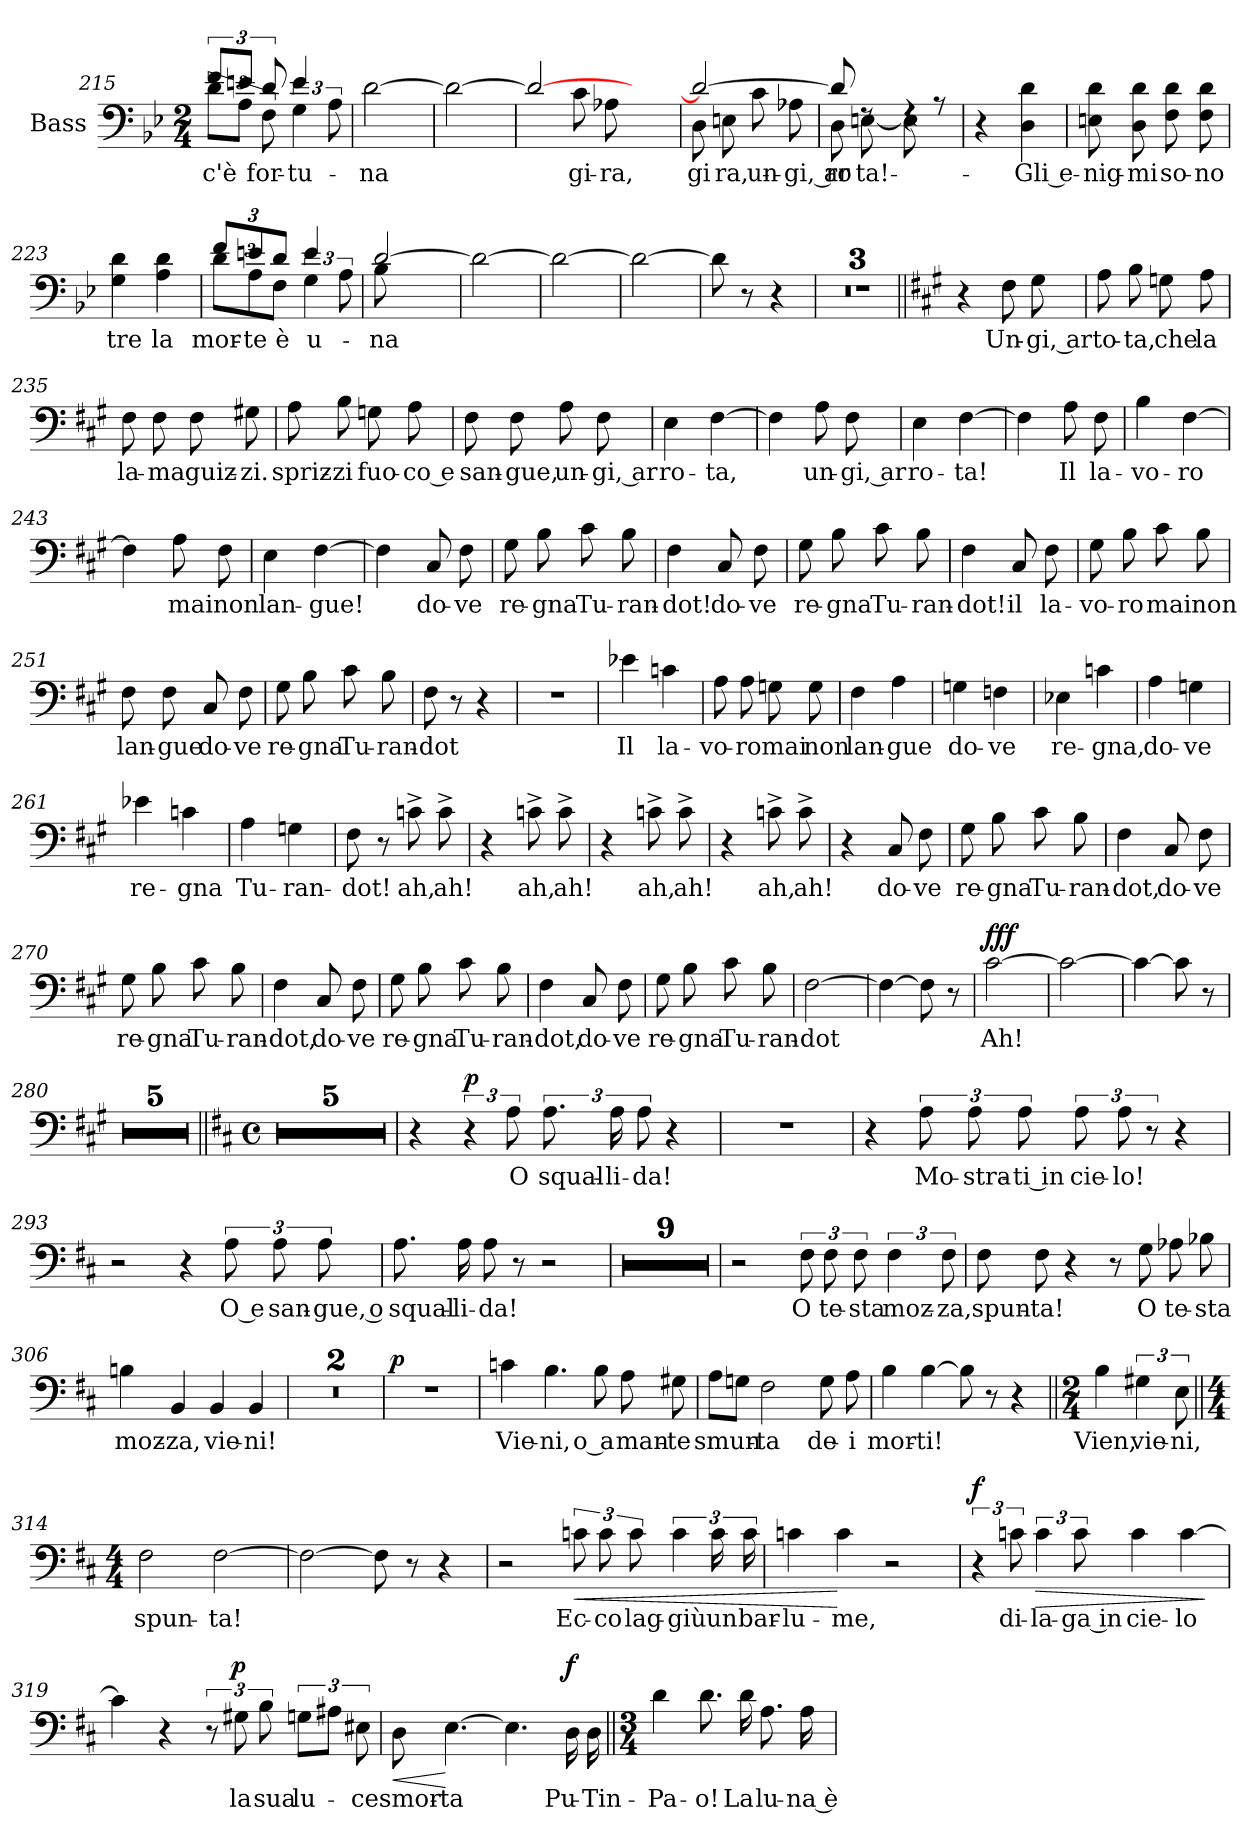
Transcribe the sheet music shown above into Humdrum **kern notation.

**kern	**text	**dynam
*part1	*part1	*part1
*staff1	*staff1	*staff1
*I"Bass	*	*
*I'B.	*	*
!!LO:PB:g=z
*clefF4	*	*
*k[b-e-]	*	*
*M2/4	*	*
=215	=215	=215
!	!LO:LY:b	!
*^	*	*
12f/L	12d\L	c'è	.
12en/J	12A\J	.	.
!	!	!LO:LY:b	!
12d/	12F\	for-	.
!	!	!LO:LY:b	!
4e/	6G\	-tu-	.
.	12A\	.	.
*v	*v	*	*
=216	=216	=216
*^	*	*
!	!	!LO:LY:b	!
*v	*v	*	*
[2d\	-na	.
=217	=217	=217
2d\_	.	.
=218	=218	=218
*^	*	*
2d/_	4ryy	.	.
!	!	!LO:LY:b	!
.	8c\	gi-	.
!	!	!LO:LY:b	!
.	8A-X\	-ra,	.
4ryy	4ryy	.	.
!!LO:PB:g=z	!!
=219	=219	=219	=219
!	!	!LO:LY:b	!
2d/_	8D\	gi-	.
!	!	!LO:LY:b	!
.	8En\	-ra,	.
!	!	!LO:LY:b	!
.	8c\	un-	.
!	!	!LO:LY:b	!
.	8A-X\	-gi, ar	.
=220	=220	=220	=220
!	!	!LO:LY:b	!
8d/]	8D\	-ro-	.
!	!	!LO:LY:b	!
8rF	[8En\	-ta!	.
4rF	8E\]	.	.
.	8rA	.	.
*v	*v	*	*
=221	=221	=221
4r	.	.
!	!LO:LY:b	!
4D\ 4d\	Gli e-	.
=222	=222	=222
!	!LO:LY:b	!
8En\ 8d\	-nig-	.
!	!LO:LY:b	!
8D\ 8d\	-mi	.
!	!LO:LY:b	!
8F\ 8d\	so-	.
!	!LO:LY:b	!
8F\ 8d\	-no	.
=223	=223	=223
!	!LO:LY:b	!
4G\ 4d\	tre	.
!	!LO:LY:b	!
4A\ 4d\	la	.
!!LO:PB:g=z
=224	=224	=224
*Xbrackettup	*	*
!	!LO:LY:b	!
*^	*	*
12f/L	12d\L	mor-	.
!	!	!LO:LY:b	!
12en/	12A\	-te	.
!	!	!LO:LY:b	!
12d/J	12F\J	è	.
!	!	!LO:LY:b	!
*	*brackettup	*	*
4e/	6G\	u-	.
.	12A\	.	.
=225	=225	=225	=225
!	!	!LO:LY:b	!
[2d/	8B-\	-na	.
.	4.ryy	.	.
*v	*v	*	*
=226	=226	=226
2d\_	.	.
=227	=227	=227
2d\_	.	.
!!LO:PB:g=z
=228	=228	=228
2d\_	.	.
=229	=229	=229
8d\]	.	.
8r	.	.
4r	.	.
=230	=230	=230
2r	.	.
=231	=231	=231
2r	.	.
!!LO:PB:g=z
=232	=232	=232
2r	.	.
=233||	=233||	=233||
*k[f#c#g#]	*	*
4r	.	.
!	!LO:LY:b	!
8F#\	Un-	.
!	!LO:LY:b	!
8G#\	-gi, ar	.
=234	=234	=234
!	!LO:LY:b	!
8A\	-to-	.
!	!LO:LY:b	!
8B\	-ta,	.
!	!LO:LY:b	!
8Gn\	che	.
!	!LO:LY:b	!
8A\	la	.
=235	=235	=235
!	!LO:LY:b	!
8F#\	la-	.
!	!LO:LY:b	!
8F#\	-ma	.
!	!LO:LY:b	!
8F#\	guiz-	.
!	!LO:LY:b	!
8G#X\	-zi.	.
=236	=236	=236
!	!LO:LY:b	!
8A\	spriz-	.
!	!LO:LY:b	!
8B\	-zi	.
!	!LO:LY:b	!
8Gn\	fuo-	.
!	!LO:LY:b	!
8A\	-co e	.
!!LO:PB:g=z
=237	=237	=237
!	!LO:LY:b	!
8F#\	san-	.
!	!LO:LY:b	!
8F#\	-gue,	.
!	!LO:LY:b	!
8A\	un-	.
!	!LO:LY:b	!
8F#\	-gi, ar	.
=238	=238	=238
!	!LO:LY:b	!
4E\	-ro-	.
!	!LO:LY:b	!
[4F#\	-ta,	.
=239	=239	=239
4F#\]	.	.
!	!LO:LY:b	!
8A\	un-	.
!	!LO:LY:b	!
8F#\	-gi, ar	.
=240	=240	=240
!	!LO:LY:b	!
4E\	-ro-	.
!	!LO:LY:b	!
[4F#\	-ta!	.
=241	=241	=241
4F#\]	.	.
!	!LO:LY:b	!
8A\	Il	.
!	!LO:LY:b	!
8F#\	la-	.
!!LO:PB:g=z
=242	=242	=242
!	!LO:LY:b	!
4B\	-vo-	.
!	!LO:LY:b	!
[4F#\	-ro	.
=243	=243	=243
4F#\]	.	.
!	!LO:LY:b	!
8A\	mai	.
!	!LO:LY:b	!
8F#\	non	.
=244	=244	=244
!	!LO:LY:b	!
4E\	lan-	.
!	!LO:LY:b	!
[4F#\	-gue!	.
=245	=245	=245
4F#\]	.	.
!	!LO:LY:b	!
8C#/	do-	.
!	!LO:LY:b	!
8F#\	-ve	.
=246	=246	=246
!	!LO:LY:b	!
8G#\	re-	.
!	!LO:LY:b	!
8B\	-gna	.
!	!LO:LY:b	!
8c#\	Tu-	.
!	!LO:LY:b	!
8B\	-ran-	.
!!LO:PB:g=z
=247	=247	=247
!	!LO:LY:b	!
4F#\	-dot!	.
!	!LO:LY:b	!
8C#/	do-	.
!	!LO:LY:b	!
8F#\	-ve	.
=248	=248	=248
!	!LO:LY:b	!
8G#\	re-	.
!	!LO:LY:b	!
8B\	-gna	.
!	!LO:LY:b	!
8c#\	Tu-	.
!	!LO:LY:b	!
8B\	-ran-	.
=249	=249	=249
!	!LO:LY:b	!
4F#\	-dot!	.
!	!LO:LY:b	!
8C#/	il	.
!	!LO:LY:b	!
8F#\	la-	.
=250	=250	=250
!	!LO:LY:b	!
8G#\	-vo-	.
!	!LO:LY:b	!
8B\	-ro	.
!	!LO:LY:b	!
8c#\	mai	.
!	!LO:LY:b	!
8B\	non	.
=251	=251	=251
!	!LO:LY:b	!
8F#\	lan-	.
!	!LO:LY:b	!
8F#\	-gue	.
!	!LO:LY:b	!
8C#/	do-	.
!	!LO:LY:b	!
8F#\	-ve	.
!!LO:PB:g=z
=252	=252	=252
!	!LO:LY:b	!
8G#\	re-	.
!	!LO:LY:b	!
8B\	-gna	.
!	!LO:LY:b	!
8c#\	Tu-	.
!	!LO:LY:b	!
8B\	-ran-	.
=253	=253	=253
!	!LO:LY:b	!
8F#\	-dot	.
8r	.	.
4r	.	.
=254	=254	=254
2r	.	.
=255	=255	=255
!	!LO:LY:b	!
4e-X\	Il	.
!	!LO:LY:b	!
4cn\	la-	.
!!LO:PB:g=z
=256	=256	=256
!	!LO:LY:b	!
8A\	-vo-	.
!	!LO:LY:b	!
8A\	-ro	.
!	!LO:LY:b	!
8Gn\	mai	.
!	!LO:LY:b	!
8G\	non	.
=257	=257	=257
!	!LO:LY:b	!
4F#\	lan-	.
!	!LO:LY:b	!
4A\	-gue	.
=258	=258	=258
!	!LO:LY:b	!
4Gn\	do-	.
!	!LO:LY:b	!
4Fn\	-ve	.
=259	=259	=259
!	!LO:LY:b	!
4E-X\	re-	.
!	!LO:LY:b	!
4cn\	-gna,	.
!!LO:PB:g=z
=260	=260	=260
!	!LO:LY:b	!
4A\	do-	.
!	!LO:LY:b	!
4Gn\	-ve	.
=261	=261	=261
!	!LO:LY:b	!
4e-X\	re-	.
!	!LO:LY:b	!
4cn\	-gna	.
=262	=262	=262
!	!LO:LY:b	!
4A\	Tu-	.
!	!LO:LY:b	!
4Gn\	-ran-	.
!!LO:PB:g=z
=263	=263	=263
!	!LO:LY:b	!
8F#\	-dot!	.
8r	.	.
!	!LO:LY:b	!
8cn^\	ah,	.
!	!LO:LY:b	!
8c^\	ah!	.
=264	=264	=264
4r	.	.
!	!LO:LY:b	!
8cn^\	ah,	.
!	!LO:LY:b	!
8c^\	ah!	.
!!LO:PB:g=z
=265	=265	=265
4r	.	.
!	!LO:LY:b	!
8cn^\	ah,	.
!	!LO:LY:b	!
8c^\	ah!	.
=266	=266	=266
4r	.	.
!	!LO:LY:b	!
8cn^\	ah,	.
!	!LO:LY:b	!
8c^\	ah!	.
=267	=267	=267
4r	.	.
!	!LO:LY:b	!
8C#/	do-	.
!	!LO:LY:b	!
8F#\	-ve	.
=268	=268	=268
!	!LO:LY:b	!
8G#\	re-	.
!	!LO:LY:b	!
8B\	-gna	.
!	!LO:LY:b	!
8c#\	Tu-	.
!	!LO:LY:b	!
8B\	-ran-	.
!!LO:PB:g=z
=269	=269	=269
!	!LO:LY:b	!
4F#\	-dot,	.
!	!LO:LY:b	!
8C#/	do-	.
!	!LO:LY:b	!
8F#\	-ve	.
=270	=270	=270
!	!LO:LY:b	!
8G#\	re-	.
!	!LO:LY:b	!
8B\	-gna	.
!	!LO:LY:b	!
8c#\	Tu-	.
!	!LO:LY:b	!
8B\	-ran-	.
=271	=271	=271
!	!LO:LY:b	!
4F#\	-dot,	.
!	!LO:LY:b	!
8C#/	do-	.
!	!LO:LY:b	!
8F#\	-ve	.
=272	=272	=272
!	!LO:LY:b	!
8G#\	re-	.
!	!LO:LY:b	!
8B\	-gna	.
!	!LO:LY:b	!
8c#\	Tu-	.
!	!LO:LY:b	!
8B\	-ran-	.
=273	=273	=273
!	!LO:LY:b	!
4F#\	-dot,	.
!	!LO:LY:b	!
8C#/	do-	.
!	!LO:LY:b	!
8F#\	-ve	.
=274	=274	=274
!	!LO:LY:b	!
8G#\	re-	.
!	!LO:LY:b	!
8B\	-gna	.
!	!LO:LY:b	!
8c#\	Tu-	.
!	!LO:LY:b	!
8B\	-ran-	.
!!LO:PB:g=z
=275	=275	=275
!	!LO:LY:b	!
[2F#\	-dot	.
=276	=276	=276
4F#\_	.	.
8F#\]	.	.
8r	.	.
=277	=277	=277
!	!LO:LY:b	!LO:DY:b
[2c#\	Ah!	fff
=278	=278	=278
2c#\_	.	.
=279	=279	=279
4c#\_	.	.
8c#\]	.	.
8r	.	.
=280	=280	=280
2r	.	.
=281	=281	=281
2r	.	.
=282	=282	=282
2r	.	.
=283	=283	=283
2r	.	.
!!LO:LB:g=z
=284	=284	=284
2r	.	.
=285||	=285||	=285||
*k[f#c#]	*	*
*M4/4	*	*
*met(c)	*	*
1r	.	.
!!LO:PB:g=z
=286	=286	=286
1r	.	.
!!LO:LB:g=z
=287	=287	=287
1r	.	.
!!LO:PB:g=z
=288	=288	=288
1r	.	.
!!LO:LB:g=z
=289	=289	=289
1r	.	.
!!LO:PB:g=z
=290	=290	=290
4r	.	.
!	!	!LO:DY:a
6r	.	p
!	!LO:LY:b	!
12A\	O	.
!	!LO:LY:b	!
12.A\	squal-	.
!	!LO:LY:b	!
24A\	-li-	.
!	!LO:LY:b	!
12A\	-da!	.
4r	.	.
!!LO:LB:g=z
=291	=291	=291
1r	.	.
!!LO:PB:g=z
=292	=292	=292
4r	.	.
!	!LO:LY:b	!
12A\	Mo-	.
!	!LO:LY:b	!
12A\	-stra-	.
!	!LO:LY:b	!
12A\	-ti in	.
!	!LO:LY:b	!
12A\	cie-	.
!	!LO:LY:b	!
12A\	-lo!	.
12r	.	.
4r	.	.
!!LO:LB:g=z
=293	=293	=293
2r	.	.
4r	.	.
!	!LO:LY:b	!
12A\	O e	.
!	!LO:LY:b	!
12A\	-san-	.
!	!LO:LY:b	!
12A\	-gue, o	.
!!LO:PB:g=z
=294	=294	=294
!	!LO:LY:b	!
8.A\	squal-	.
!	!LO:LY:b	!
16A\	-li-	.
!	!LO:LY:b	!
8A\	-da!	.
8r	.	.
2r	.	.
!!LO:LB:g=z
=295	=295	=295
1r	.	.
!!LO:PB:g=z
=296	=296	=296
1r	.	.
!!LO:LB:g=z
=297	=297	=297
1r	.	.
!!LO:PB:g=z
=298	=298	=298
1r	.	.
!!LO:LB:g=z
=299	=299	=299
1r	.	.
!!LO:PB:g=z
=300	=300	=300
1r	.	.
!!LO:LB:g=z
=301	=301	=301
1r	.	.
!!LO:PB:g=z
=302	=302	=302
1r	.	.
!!LO:LB:g=z
=303	=303	=303
1r	.	.
!!LO:PB:g=z
=304	=304	=304
2r	.	.
!	!LO:LY:b	!
12F#\	O	.
!	!LO:LY:b	!
12F#\	te-	.
!	!LO:LY:b	!
12F#\	-sta	.
!	!LO:LY:b	!
6F#\	moz-	.
!	!LO:LY:b	!
12F#\	-za,	.
=305	=305	=305
!	!LO:LY:b	!
8F#\	spun-	.
!	!LO:LY:b	!
8F#\	-ta!	.
4r	.	.
8r	.	.
!	!LO:LY:b	!
8G\	O	.
!	!LO:LY:b	!
8A-X\	te-	.
!	!LO:LY:b	!
8B-X\	-sta	.
!!LO:LB:g=z
=306	=306	=306
!	!LO:LY:b	!
4Bn\	moz-	.
!	!LO:LY:b	!
4BB/	-za,	.
!	!LO:LY:b	!
4BB/	vie-	.
!	!LO:LY:b	!
4BB/	-ni!	.
=307	=307	=307
1r	.	.
!!LO:PB:g=z
=308	=308	=308
1r	.	.
!!LO:LB:g=z
=309	=309	=309
!	!	!LO:DY:a
1r	.	p
!!LO:PB:g=z
=310	=310	=310
!	!LO:LY:b	!
4cn\	Vie-	.
!	!LO:LY:b	!
4.B\	-ni,	.
!	!LO:LY:b	!
8B\	o a	.
!	!LO:LY:b	!
8A\	-man-	.
!	!LO:LY:b	!
8G#X\	-te	.
=311	=311	=311
!	!LO:LY:b	!
8A\L	smun-	.
8Gn\J	.	.
!	!LO:LY:b	!
2F#\	-ta	.
!	!LO:LY:b	!
8G\	de-	.
!	!LO:LY:b	!
8A\	-i	.
=312	=312	=312
!	!LO:LY:b	!
4B\	mor-	.
!	!LO:LY:b	!
[4B\	-ti!	.
8B\]	.	.
8r	.	.
4r	.	.
!!LO:LB:g=z
=313||	=313||	=313||
*M2/4	*	*
!	!LO:LY:b	!
4B\	Vien,	.
!	!LO:LY:b	!
6G#X\	vie-	.
!	!LO:LY:b	!
12E\	-ni,	.
=314||	=314||	=314||
*M4/4	*	*
!	!LO:LY:b	!
2F#\	spun-	.
!	!LO:LY:b	!
[2F#\	-ta!	.
=315	=315	=315
2F#\_	.	.
8F#\]	.	.
8r	.	.
4r	.	.
!!LO:PB:g=z
=316	=316	=316
2r	.	.
!	!LO:LY:b	!LO:HP:b
12cn\	Ec-	<
!	!LO:LY:b	!
12c\	-co	.
!	!LO:LY:b	!
12c\	lag-	.
!	!LO:LY:b	!
6c\	-giù	.
!	!LO:LY:b	!
24c\	un	.
!	!LO:LY:b	!
24c\	bar-	.
=317	=317	=317
!	!LO:LY:b	!
4cn\	-lu-	.
!	!LO:LY:b	!
4c\	-me,	[
2r	.	.
!!LO:PB:g=z
=318	=318	=318
!	!	!LO:DY:a
6r	.	f
!	!LO:LY:b	!
12cn\	di-	.
!	!LO:LY:b	!LO:HP:b
6c\	-la-	>
!	!LO:LY:b	!
12c\	-ga in	.
!	!LO:LY:b	!
4c\	cie-	.
!	!LO:LY:b	!
[4c\	-lo	.
.	.	]
!!LO:PB:g=z
=319	=319	=319
4c\]	.	.
4r	.	.
12r	.	.
!	!LO:LY:b	!LO:DY:a
12G#X\	la	p
!	!LO:LY:b	!
12B\	sua	.
!	!LO:LY:b	!
12Gn\L	lu-	.
12A#X\J	.	.
!	!LO:LY:b	!
12E#X\	-ce	.
=320	=320	=320
!	!LO:LY:b	!LO:HP:b
8D\	smor-	<
!	!LO:LY:b	!
[4.E\	-ta	[
4.E\]	.	.
!	!LO:LY:b	!LO:DY:a
16D\	Pu-	f
!	!LO:LY:b	!
16D\	-Tin-	.
!!LO:PB:g=z
=321||	=321||	=321||
*M3/4	*	*
!	!LO:LY:b	!
4d\	-Pa-	.
!	!LO:LY:b	!
8.d\	-o!	.
!	!LO:LY:b	!
16d\	La	.
!	!LO:LY:b	!
8.A\	lu-	.
!	!LO:LY:b	!
16A\	-na è	.
=	=	=
*-	*-	*-
